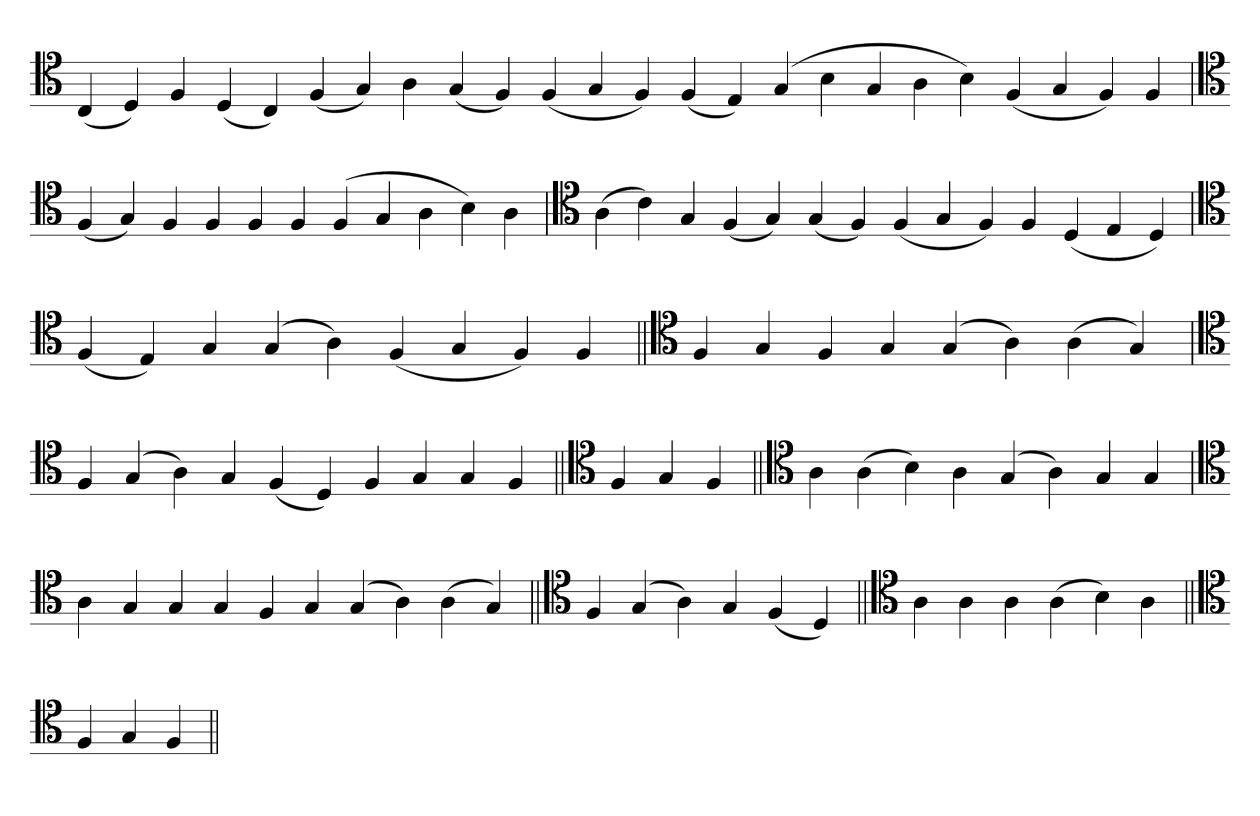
**kern
*part1
*staff1
*clefC4
=
(4C
4D)
4F
(4D
4C)
(4F
4G)
4A
(4G
4F)
(4F
4G
4F)
(4F
4E)
(4G
4B
4G
4A
4B)
(4F
4G
4F)
4F
='
*clefC4
(4F
4G)
4F
4F
4F
4F
(4F
4G
4A
4B)
4A
=`
*clefC4
(4A
4c)
4G
(4F
4G)
(4G
4F)
(4F
4G
4F)
4F
(4D
4E
4D)
=`
*clefC4
(4F
4E)
4G
(4G
4A)
(4F
4G
4F)
4F
=||
*clefC4
4F
4G
4F
4G
(4G
4A)
(4A
4G)
='
*clefC4
4F
(4G
4A)
4G
(4F
4D)
4F
4G
4G
4F
=||
*clefC4
4F
4G
4F
=||
*clefC4
4A
(4A
4B)
4A
(4G
4A)
4G
4G
=`
*clefC4
4A
4G
4G
4G
4F
4G
(4G
4A)
(4A
4G)
=||
*clefC4
4F
(4G
4A)
4G
(4F
4D)
=||
*clefC4
4A
4A
4A
(4A
4B)
4A
=||
*clefC4
4F
4G
4F
=||
*-
